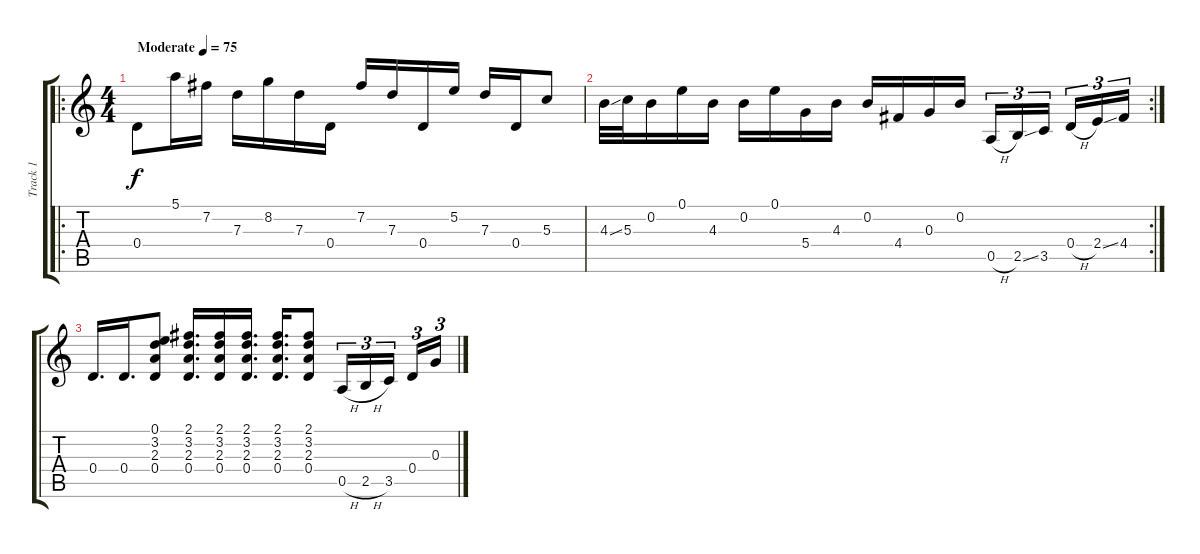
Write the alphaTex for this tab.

\track ("Track 1" "Track 1") {instrument acousticguitarsteel}
\staff {score tabs}
\tuning (E4 B3 G3 D3 A2 E2) {hide}
\ro
\ts (4 4)
\tempo (75 "Moderate")
\clef g2
\ks c
0.4.8{dy f instrument acousticguitarsteel} 5.1.16 7.2.16 7.3.16 8.2.16 7.3.16 0.4.16 7.2.16 7.3.16 0.4.16 5.2.16 7.3.16 0.4.16 5.3.8 |
\rc 2
4.3{ss}.32 5.3.32 0.2.16 0.1.16 4.3.16 0.2.16 0.1.16 5.4.16 4.3.16 0.2.16 4.4.16 0.3.16 0.2.16 0.5{h}.16{tu (3 2)} 2.5{ss}.16{tu (3 2)} 3.5.16{tu (3 2) beam splitsecondary} 0.4{h}.16{tu (3 2)} 2.4{ss}.16{tu (3 2)} 4.4.16{tu (3 2)} |
0.4.16{d} 0.4.16{d} (0.1 3.2 2.3 0.4).8 (2.1 3.2 2.3 0.4).16{d} (2.1 3.2 2.3 0.4).16 (2.1 3.2 2.3 0.4).16{d} (2.1 3.2 2.3 0.4).16{d} (2.1 3.2 2.3 0.4).8 0.5{h}.16{tu (3 2)} 2.5{h}.16{tu (3 2)} 3.5.16{tu (3 2) beam splitsecondary} 0.4.16{tu (3 2)} 0.3.16{tu (3 2)}
